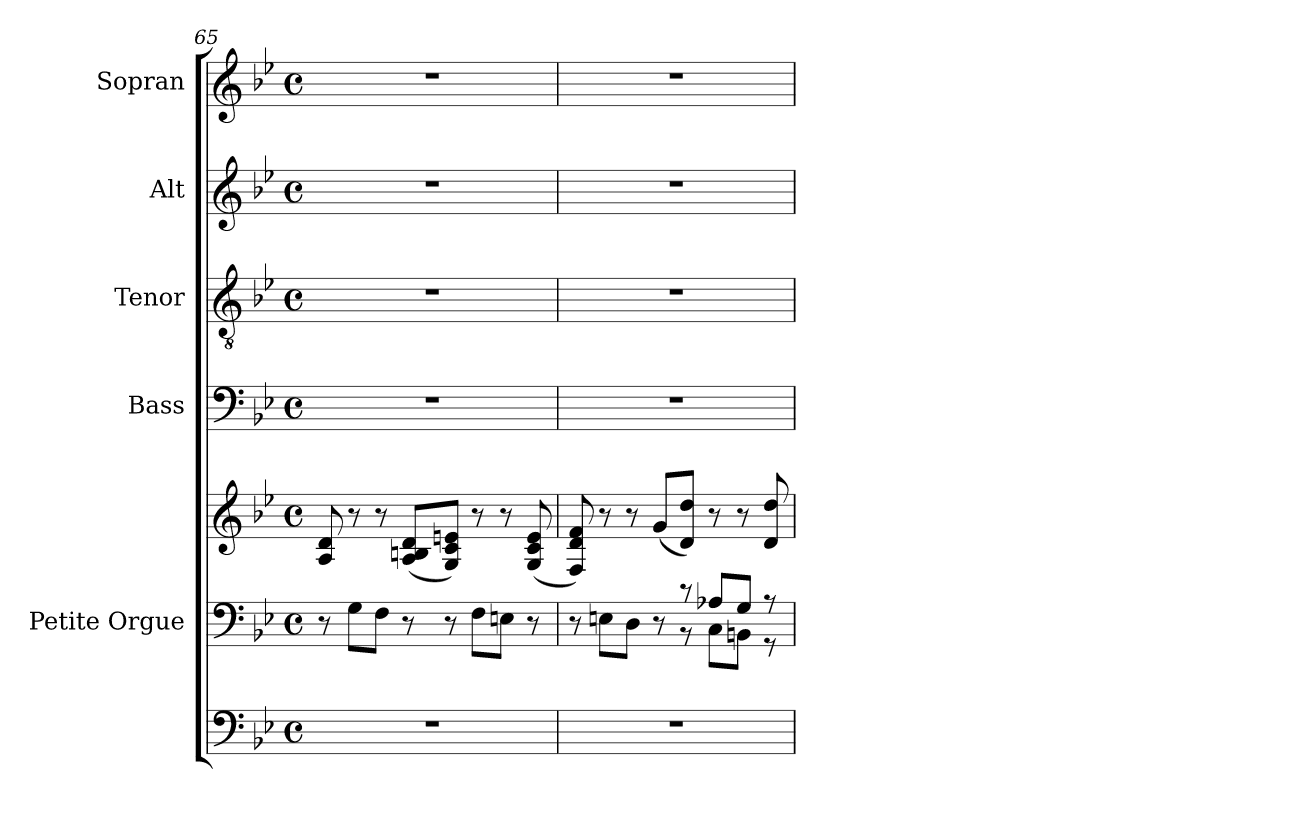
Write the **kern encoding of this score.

**kern	**kern	**kern	**kern	**kern	**kern	**kern
*part6	*part5	*part5	*part4	*part3	*part2	*part1
*staff7	*staff6	*staff5	*staff4	*staff3	*staff2	*staff1
*	*I"Petite Orgue	*	*I"Bass	*I"Tenor	*I"Alt	*I"Sopran
*	*I'Org. 1	*	*I'B.	*I'T.	*I'A.	*I'S.
!!LO:PB:g=z
*clefF4	*clefF4	*clefG2	*clefF4	*clefGv2	*clefG2	*clefG2
*k[b-e-]	*k[b-e-]	*k[b-e-]	*k[b-e-]	*k[b-e-]	*k[b-e-]	*k[b-e-]
*B-:	*B-:	*B-:	*B-:	*B-:	*B-:	*B-:
*M4/4	*M4/4	*M4/4	*M4/4	*M4/4	*M4/4	*M4/4
*met(c)	*met(c)	*met(c)	*met(c)	*met(c)	*met(c)	*met(c)
=65	=65	=65	=65	=65	=65	=65
1r	8r	8A/ 8d/	1r	1r	1r	1r
.	8G\L	8r	.	.	.	.
.	8F\J	8r	.	.	.	.
.	8r	(<8A/ 8Bn/ 8d/L	.	.	.	.
.	8r	8G/ 8c/ 8en/J)	.	.	.	.
.	8F\L	8r	.	.	.	.
.	8En\J	8r	.	.	.	.
.	8r	(<8G/ 8c/ 8e/	.	.	.	.
=66	=66	=66	=66	=66	=66	=66
*	*^	*	*	*	*	*
1r	2ryy	8r	8F/ 8d/ 8f/)	1r	1r	1r	1r
.	.	8En\L	8r	.	.	.	.
.	.	8D\J	8r	.	.	.	.
.	.	8r	(<8g/L	.	.	.	.
.	8r	8r	8d/ 8dd/J)	.	.	.	.
.	8A-X/L	8C\L	8r	.	.	.	.
.	8G/J	8BBn\J	8r	.	.	.	.
.	8r	8r	8d/ 8dd/	.	.	.	.
*	*v	*v	*	*	*	*	*
=	=	=	=	=	=	=
*-	*-	*-	*-	*-	*-	*-
